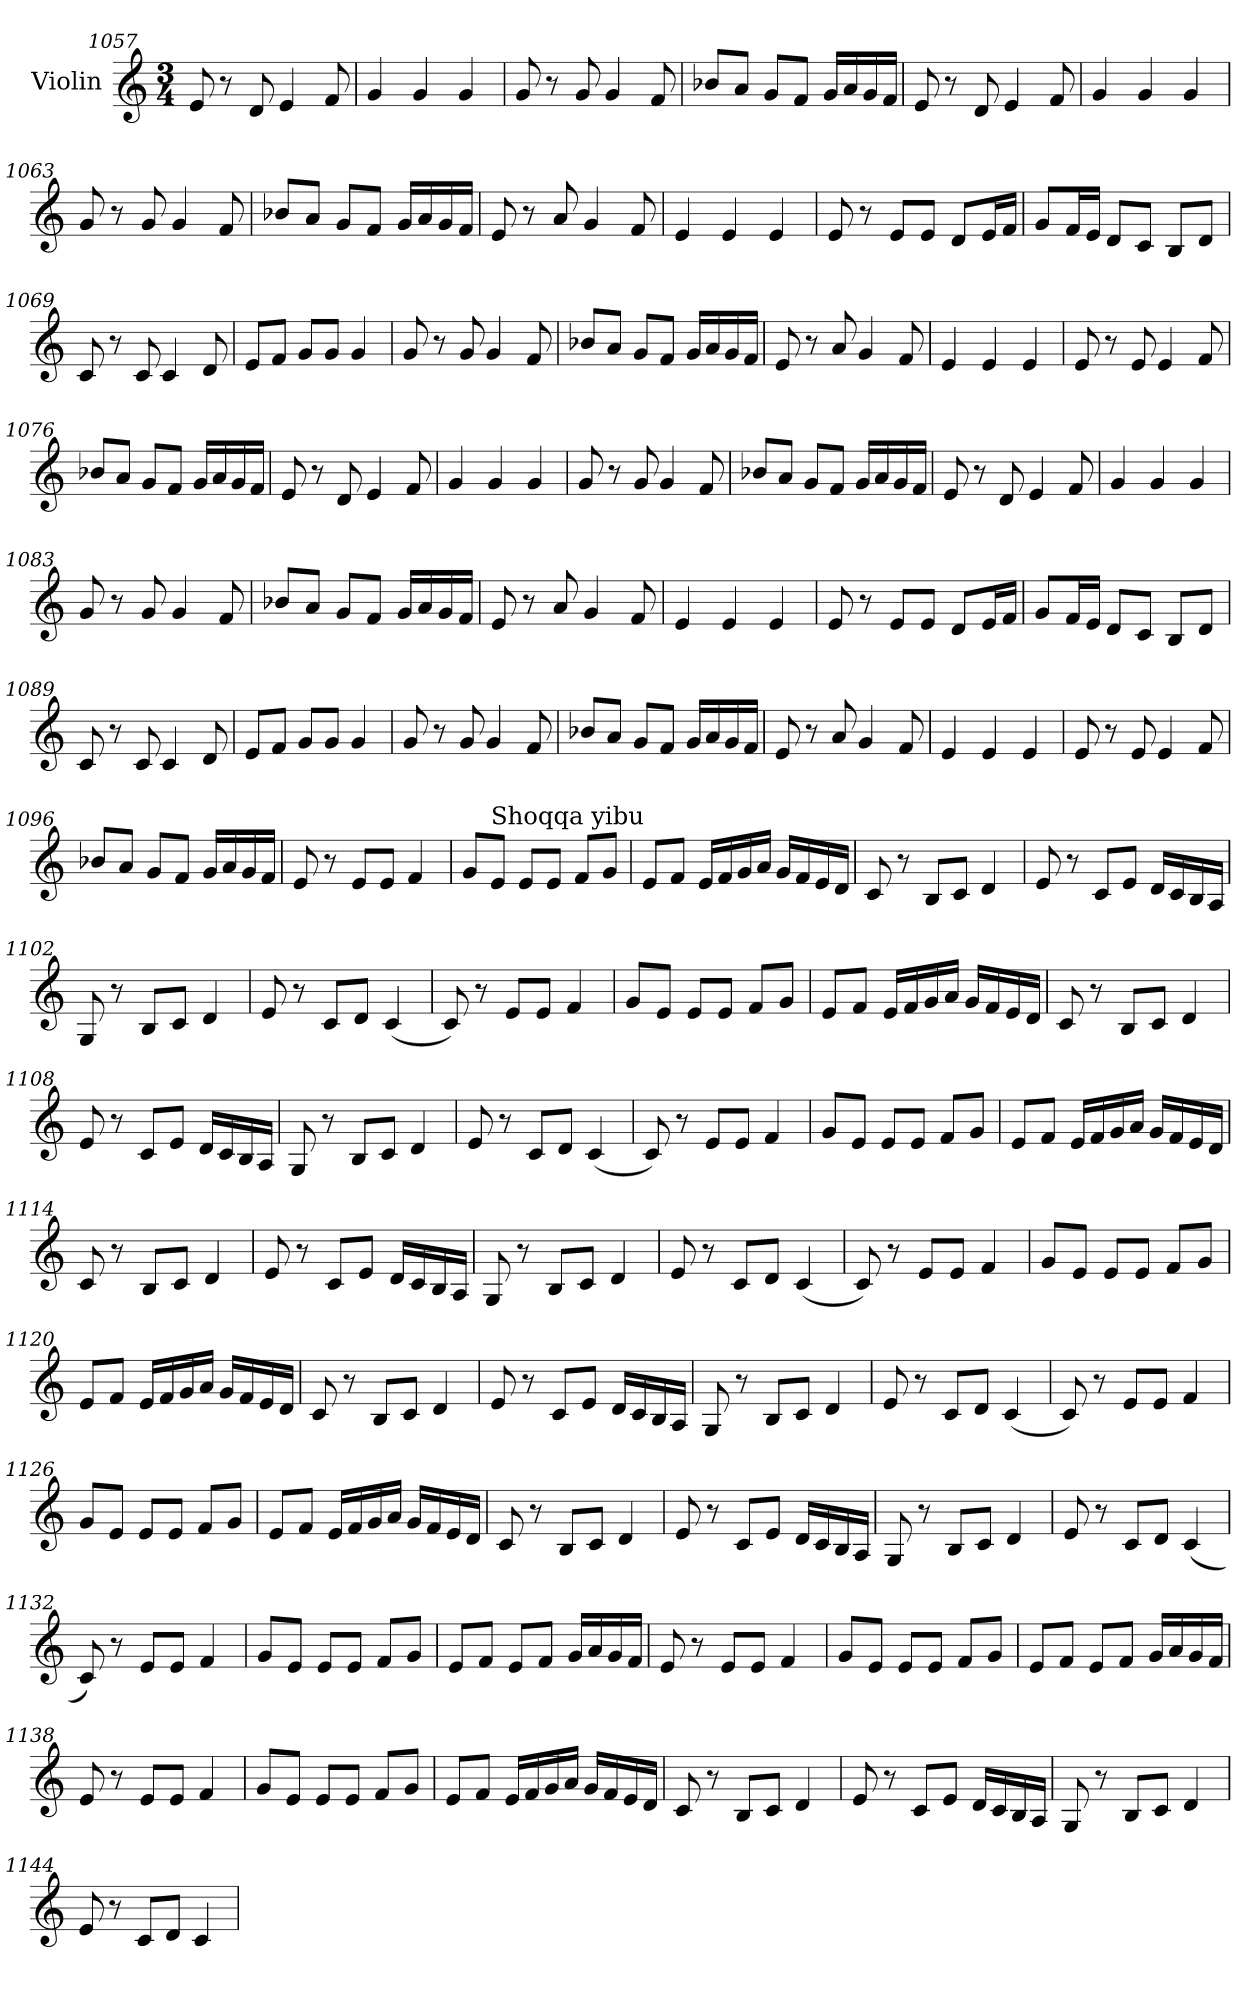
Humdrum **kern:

**kern
*part1
*staff1
*I"Violin
*clefG2
*k[]
*M3/4
=1057
8e/
8r
8d/
4e/
8f/
=1058
4g/
4g/
4g/
=1059
8g/
8r
8g/
4g/
8f/
=1060
8b-X/L
8a/J
8g/L
8f/J
16g/LL
16a/
16g/
16f/JJ
=1061
8e/
8r
8d/
4e/
8f/
!!LO:LB:g=z
=1062
4g/
4g/
4g/
=1063
8g/
8r
8g/
4g/
8f/
=1064
8b-X/L
8a/J
8g/L
8f/J
16g/LL
16a/
16g/
16f/JJ
=1065
8e/
8r
8a/
4g/
8f/
=1066
4e/
4e/
4e/
=1067
8e/
8r
8e/L
8e/J
8d/L
16e/L
16f/JJ
!!LO:LB:g=z
=1068
8g/L
16f/L
16e/JJ
8d/L
8c/J
8B/L
8d/J
=1069
8c/
8r
8c/
4c/
8d/
=1070
8e/L
8f/J
8g/L
8g/J
4g/
=1071
8g/
8r
8g/
4g/
8f/
=1072
8b-X/L
8a/J
8g/L
8f/J
16g/LL
16a/
16g/
16f/JJ
=1073
8e/
8r
8a/
4g/
8f/
!!LO:LB:g=z
=1074
4e/
4e/
4e/
=1075
8e/
8r
8e/
4e/
8f/
=1076
8b-X/L
8a/J
8g/L
8f/J
16g/LL
16a/
16g/
16f/JJ
=1077
8e/
8r
8d/
4e/
8f/
=1078
4g/
4g/
4g/
=1079
8g/
8r
8g/
4g/
8f/
!!LO:LB:g=z
=1080
8b-X/L
8a/J
8g/L
8f/J
16g/LL
16a/
16g/
16f/JJ
=1081
8e/
8r
8d/
4e/
8f/
=1082
4g/
4g/
4g/
=1083
8g/
8r
8g/
4g/
8f/
=1084
8b-X/L
8a/J
8g/L
8f/J
16g/LL
16a/
16g/
16f/JJ
=1085
8e/
8r
8a/
4g/
8f/
!!LO:LB:g=z
=1086
4e/
4e/
4e/
=1087
8e/
8r
8e/L
8e/J
8d/L
16e/L
16f/JJ
=1088
8g/L
16f/L
16e/JJ
8d/L
8c/J
8B/L
8d/J
=1089
8c/
8r
8c/
4c/
8d/
=1090
8e/L
8f/J
8g/L
8g/J
4g/
=1091
8g/
8r
8g/
4g/
8f/
!!LO:LB:g=z
=1092
8b-X/L
8a/J
8g/L
8f/J
16g/LL
16a/
16g/
16f/JJ
=1093
8e/
8r
8a/
4g/
8f/
=1094
4e/
4e/
4e/
=1095
8e/
8r
8e/
4e/
8f/
=1096
8b-X/L
8a/J
8g/L
8f/J
16g/LL
16a/
16g/
16f/JJ
=1097
8e/
8r
8e/L
8e/J
4f/
!!LO:LB:g=z
=1098
8g/L
!LO:TX:a:t=Shoqqa yibu
8e/J
8e/L
8e/J
8f/L
8g/J
=1099
8e/L
8f/J
16e/LL
16f/
16g/
16a/JJ
16g/LL
16f/
16e/
16d/JJ
=1100
8c/
8r
8B/L
8c/J
4d/
=1101
8e/
8r
8c/L
8e/J
16d/LL
16c/
16B/
16A/JJ
=1102
8G/
8r
8B/L
8c/J
4d/
!!LO:PB:g=z
=1103
8e/
8r
8c/L
8d/J
(<4c/
=1104
8c/)
8r
8e/L
8e/J
4f/
=1105
8g/L
8e/J
8e/L
8e/J
8f/L
8g/J
=1106
8e/L
8f/J
16e/LL
16f/
16g/
16a/JJ
16g/LL
16f/
16e/
16d/JJ
=1107
8c/
8r
8B/L
8c/J
4d/
!!LO:LB:g=z
=1108
8e/
8r
8c/L
8e/J
16d/LL
16c/
16B/
16A/JJ
=1109
8G/
8r
8B/L
8c/J
4d/
=1110
8e/
8r
8c/L
8d/J
(<4c/
=1111
8c/)
8r
8e/L
8e/J
4f/
=1112
8g/L
8e/J
8e/L
8e/J
8f/L
8g/J
!!LO:LB:g=z
=1113
8e/L
8f/J
16e/LL
16f/
16g/
16a/JJ
16g/LL
16f/
16e/
16d/JJ
=1114
8c/
8r
8B/L
8c/J
4d/
=1115
8e/
8r
8c/L
8e/J
16d/LL
16c/
16B/
16A/JJ
=1116
8G/
8r
8B/L
8c/J
4d/
=1117
8e/
8r
8c/L
8d/J
(<4c/
!!LO:LB:g=z
=1118
8c/)
8r
8e/L
8e/J
4f/
=1119
8g/L
8e/J
8e/L
8e/J
8f/L
8g/J
=1120
8e/L
8f/J
16e/LL
16f/
16g/
16a/JJ
16g/LL
16f/
16e/
16d/JJ
=1121
8c/
8r
8B/L
8c/J
4d/
=1122
8e/
8r
8c/L
8e/J
16d/LL
16c/
16B/
16A/JJ
!!LO:LB:g=z
=1123
8G/
8r
8B/L
8c/J
4d/
=1124
8e/
8r
8c/L
8d/J
(<4c/
=1125
8c/)
8r
8e/L
8e/J
4f/
=1126
8g/L
8e/J
8e/L
8e/J
8f/L
8g/J
=1127
8e/L
8f/J
16e/LL
16f/
16g/
16a/JJ
16g/LL
16f/
16e/
16d/JJ
=1128
8c/
8r
8B/L
8c/J
4d/
!!LO:LB:g=z
=1129
8e/
8r
8c/L
8e/J
16d/LL
16c/
16B/
16A/JJ
=1130
8G/
8r
8B/L
8c/J
4d/
=1131
8e/
8r
8c/L
8d/J
(<4c/
=1132
8c/)
8r
8e/L
8e/J
4f/
=1133
8g/L
8e/J
8e/L
8e/J
8f/L
8g/J
!!LO:LB:g=z
=1134
8e/L
8f/J
8e/L
8f/J
16g/LL
16a/
16g/
16f/JJ
=1135
8e/
8r
8e/L
8e/J
4f/
=1136
8g/L
8e/J
8e/L
8e/J
8f/L
8g/J
=1137
8e/L
8f/J
8e/L
8f/J
16g/LL
16a/
16g/
16f/JJ
=1138
8e/
8r
8e/L
8e/J
4f/
=1139
8g/L
8e/J
8e/L
8e/J
8f/L
8g/J
!!LO:LB:g=z
=1140
8e/L
8f/J
16e/LL
16f/
16g/
16a/JJ
16g/LL
16f/
16e/
16d/JJ
=1141
8c/
8r
8B/L
8c/J
4d/
=1142
8e/
8r
8c/L
8e/J
16d/LL
16c/
16B/
16A/JJ
=1143
8G/
8r
8B/L
8c/J
4d/
=1144
8e/
8r
8c/L
8d/J
4c/
=
*-
